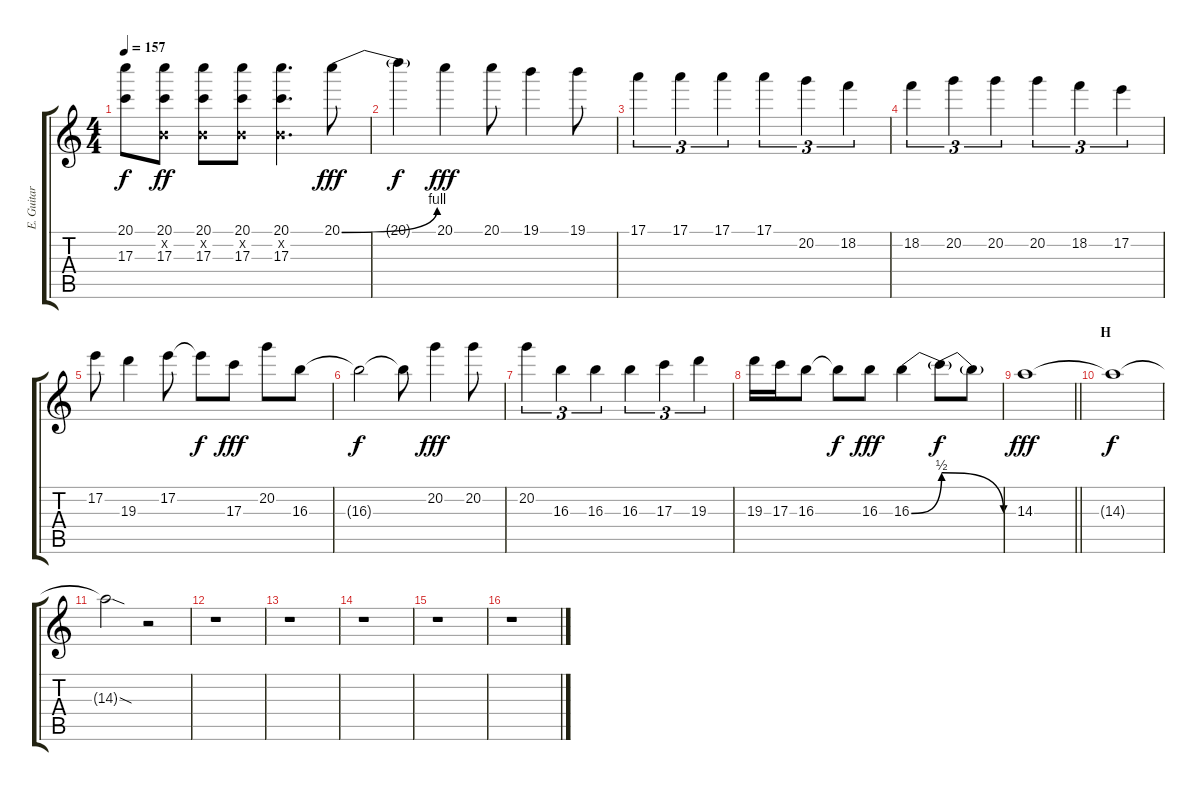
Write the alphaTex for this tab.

\track ("E. Guitar I" "E. Guitar ") {instrument overdrivenguitar}
\staff {score tabs}
\tuning (E4 B3 G3 D3 A2 E2) {hide}
\ts (4 4)
\tempo 157
\clef g2
\ks c
(20.1{t} 17.3{t}).8{dy f} (20.1 0.2{x} 17.3).8{dy ff} (20.1 0.2{x} 17.3).8 (20.1 0.2{x} 17.3).8 (20.1 0.2{x} 17.3).4{d} 20.1{be (bend 0 0 60 4)}.8{dy fff} |
20.1{t}.4{dy f} 20.1.4{dy fff} 20.1.8 19.1.4 19.1.8 |
17.1.4{tu (3 2)} 17.1.4{tu (3 2)} 17.1.4{tu (3 2)} 17.1.4{tu (3 2)} 20.2.4{tu (3 2)} 18.2.4{tu (3 2)} |
18.2.4{tu (3 2)} 20.2.4{tu (3 2)} 20.2.4{tu (3 2)} 20.2.4{tu (3 2)} 18.2.4{tu (3 2)} 17.2.4{tu (3 2)} |
17.2.8 19.3.4 17.2.8 17.2{t}.8{dy f} 17.3.8{dy fff} 20.2.8 16.3.8 |
16.3{t}.2{dy f} 16.3{t}.8 20.2.4{dy fff} 20.2.8 |
20.2.4{tu (3 2)} 16.3.4{tu (3 2)} 16.3.4{tu (3 2)} 16.3.4{tu (3 2)} 17.3.4{tu (3 2)} 19.3.4{tu (3 2)} |
19.3.16 17.3.16 16.3.8 16.3{t}.8{dy f} 16.3.8{dy fff} 16.3{be (bend 0 0 60 2)}.4 16.3{be (release 0 2 60 0) t}.8{dy f} 16.3{t}.8 |
\barLineRight lightlight
14.3.1{dy fff} |
\section ("" "H")
14.3{t}.1{dy f} |
14.3{sod t}.2 r.2 |
r.1 |
r.1 |
r.1 |
r.1 |
r.1
